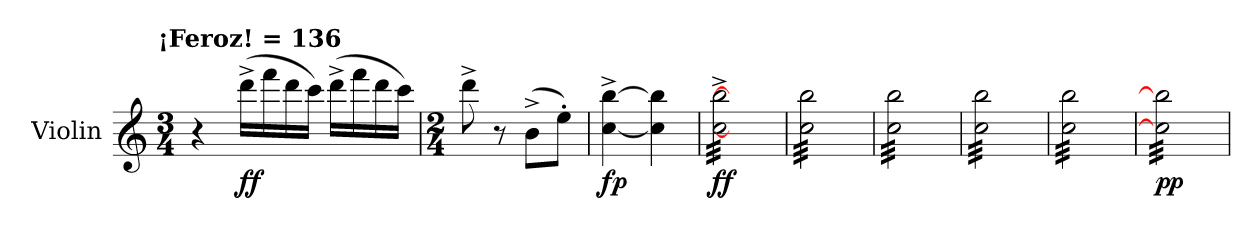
**kern	**dynam
*part1	*part1
*staff1	*staff1
*I"Violin	*
*I'Vln.	*
*clefG2	*
*k[]	*
!!LO:TX:omd:t=¡Feroz!  = 136
*M3/4	*
*MM136	*
=1	=1
4r	.
!	!LO:DY:b
(16ddd^\LL	ff
16fff\	.
16ddd\	.
16ccc\JJ)	.
(16ddd^\LL	.
16fff\	.
16ddd\	.
16ccc\JJ)	.
=2	=2
*M2/4	*
8ddd^\	.
8r	.
(8b^\L	.
8ee'\J)	.
=3	=3
!	!LO:DY:b
[4cc^\ [4bb^\	fp
4cc]\ 4bb]\	.
=4	=4
!	!LO:DY:b
*tremolo	*
[32cc^\ [32bb^\LLL	ff
32cc^\ 32bb^\	.
32cc^\ 32bb^\	.
32cc^\ 32bb^\	.
32cc^\ 32bb^\	.
32cc^\ 32bb^\	.
32cc^\ 32bb^\	.
32cc^\ 32bb^\	.
32cc^\ 32bb^\	.
32cc^\ 32bb^\	.
32cc^\ 32bb^\	.
32cc^\ 32bb^\	.
32cc^\ 32bb^\	.
32cc^\ 32bb^\	.
32cc^\ 32bb^\	.
32cc^\ 32bb^\JJJ	.
=5	=5
32cc\ 32bb\LLL	.
32cc\ 32bb\	.
32cc\ 32bb\	.
32cc\ 32bb\	.
32cc\ 32bb\	.
32cc\ 32bb\	.
32cc\ 32bb\	.
32cc\ 32bb\	.
32cc\ 32bb\	.
32cc\ 32bb\	.
32cc\ 32bb\	.
32cc\ 32bb\	.
32cc\ 32bb\	.
32cc\ 32bb\	.
32cc\ 32bb\	.
32cc\ 32bb\JJJ	.
=6	=6
32cc\ 32bb\LLL	.
32cc\ 32bb\	.
32cc\ 32bb\	.
32cc\ 32bb\	.
32cc\ 32bb\	.
32cc\ 32bb\	.
32cc\ 32bb\	.
32cc\ 32bb\	.
32cc\ 32bb\	.
32cc\ 32bb\	.
32cc\ 32bb\	.
32cc\ 32bb\	.
32cc\ 32bb\	.
32cc\ 32bb\	.
32cc\ 32bb\	.
32cc\ 32bb\JJJ	.
=7	=7
32cc\ 32bb\LLL	.
32cc\ 32bb\	.
32cc\ 32bb\	.
32cc\ 32bb\	.
32cc\ 32bb\	.
32cc\ 32bb\	.
32cc\ 32bb\	.
32cc\ 32bb\	.
32cc\ 32bb\	.
32cc\ 32bb\	.
32cc\ 32bb\	.
32cc\ 32bb\	.
32cc\ 32bb\	.
32cc\ 32bb\	.
32cc\ 32bb\	.
32cc\ 32bb\JJJ	.
=8	=8
32cc\ 32bb\LLL	.
32cc\ 32bb\	.
32cc\ 32bb\	.
32cc\ 32bb\	.
32cc\ 32bb\	.
32cc\ 32bb\	.
32cc\ 32bb\	.
32cc\ 32bb\	.
32cc\ 32bb\	.
32cc\ 32bb\	.
32cc\ 32bb\	.
32cc\ 32bb\	.
32cc\ 32bb\	.
32cc\ 32bb\	.
32cc\ 32bb\	.
32cc\ 32bb\JJJ	.
=9	=9
!	!LO:DY:b
32cc]\ 32bb]\LLL	pp
32cc\ 32bb\	.
32cc\ 32bb\	.
32cc\ 32bb\	.
32cc\ 32bb\	.
32cc\ 32bb\	.
32cc\ 32bb\	.
32cc\ 32bb\	.
32cc\ 32bb\	.
32cc\ 32bb\	.
32cc\ 32bb\	.
32cc\ 32bb\	.
32cc\ 32bb\	.
32cc\ 32bb\	.
32cc\ 32bb\	.
32cc\ 32bb\JJJ	.
*Xtremolo	*
=	=
*-	*-
